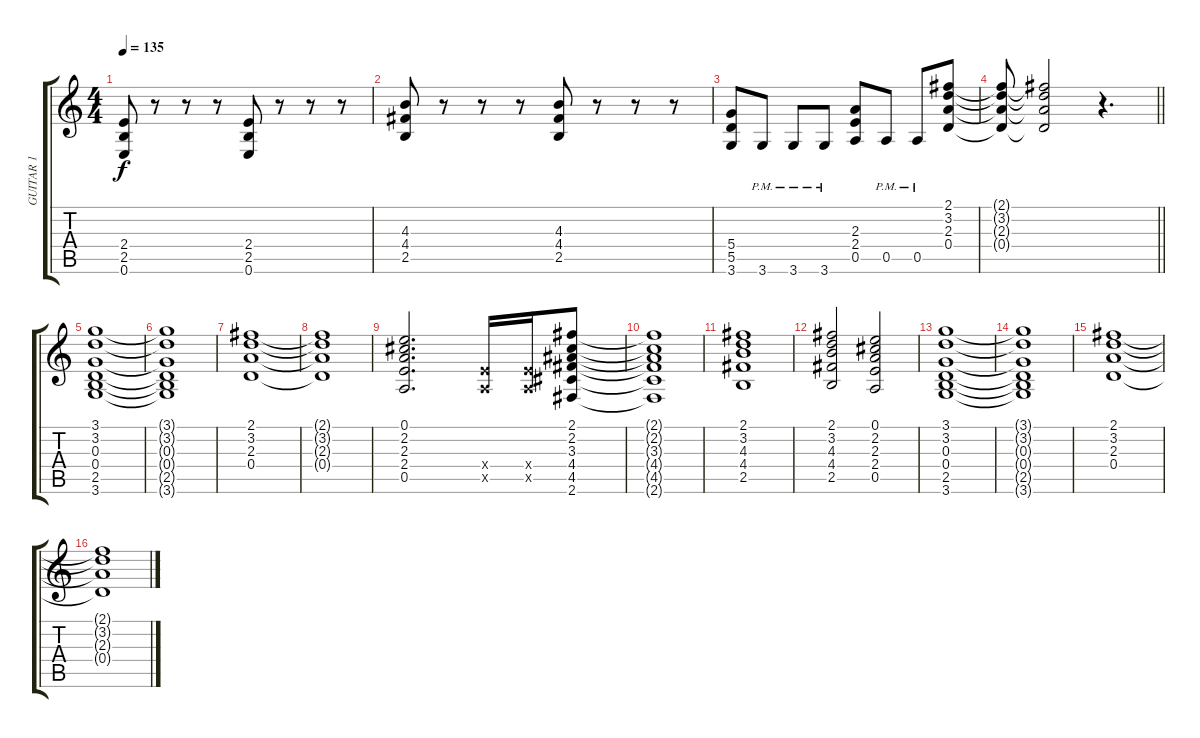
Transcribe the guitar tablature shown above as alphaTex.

\track ("GUITAR 1" "GUITAR 1") {instrument acousticguitarsteel}
\staff {score tabs}
\tuning (E4 B3 G3 D3 A2 E2) {hide}
\ts (4 4)
\tempo 135
\clef g2
\ks c
(2.4 2.5 0.6).8{dy f volume 6} r.8 r.8 r.8 (2.4 2.5 0.6).8 r.8 r.8 r.8 |
(4.3 4.4 2.5).8 r.8 r.8 r.8 (4.3 4.4 2.5).8 r.8 r.8 r.8 |
(5.4 5.5 3.6).8 3.6{pm}.8 3.6{pm}.8 3.6{pm}.8 (2.3 2.4 0.5).8 0.5{pm}.8 0.5{pm}.8 (2.1 3.2 2.3 0.4).8 |
\barLineRight lightlight
(2.1{t} 3.2{t} 2.3{t} 0.4{t}).8 (2.1{t} 3.2{t} 2.3{t} 0.4{t}).2{volume 16} r.4{d} |
(3.1 3.2 0.3 0.4 2.5 3.6).1{volume 7 instrument distortionguitar} |
(3.1{t} 3.2{t} 0.3{t} 0.4{t} 2.5{t} 3.6{t}).1 |
(2.1 3.2 2.3 0.4).1 |
(2.1{t} 3.2{t} 2.3{t} 0.4{t}).1 |
(0.1 2.2 2.3 2.4 0.5).2{d} (2.4{x} 0.5{x}).16 (2.4{x} 0.5{x}).16 (2.1 2.2 3.3 4.4 4.5 2.6).8 |
(2.1{t} 2.2{t} 3.3{t} 4.4{t} 4.5{t} 2.6{t}).1 |
(2.1 3.2 4.3 4.4 2.5).1 |
(2.1 3.2 4.3 4.4 2.5).2 (0.1 2.2 2.3 2.4 0.5).2 |
(3.1 3.2 0.3 0.4 2.5 3.6).1 |
(3.1{t} 3.2{t} 0.3{t} 0.4{t} 2.5{t} 3.6{t}).1 |
(2.1 3.2 2.3 0.4).1 |
(2.1{t} 3.2{t} 2.3{t} 0.4{t}).1
